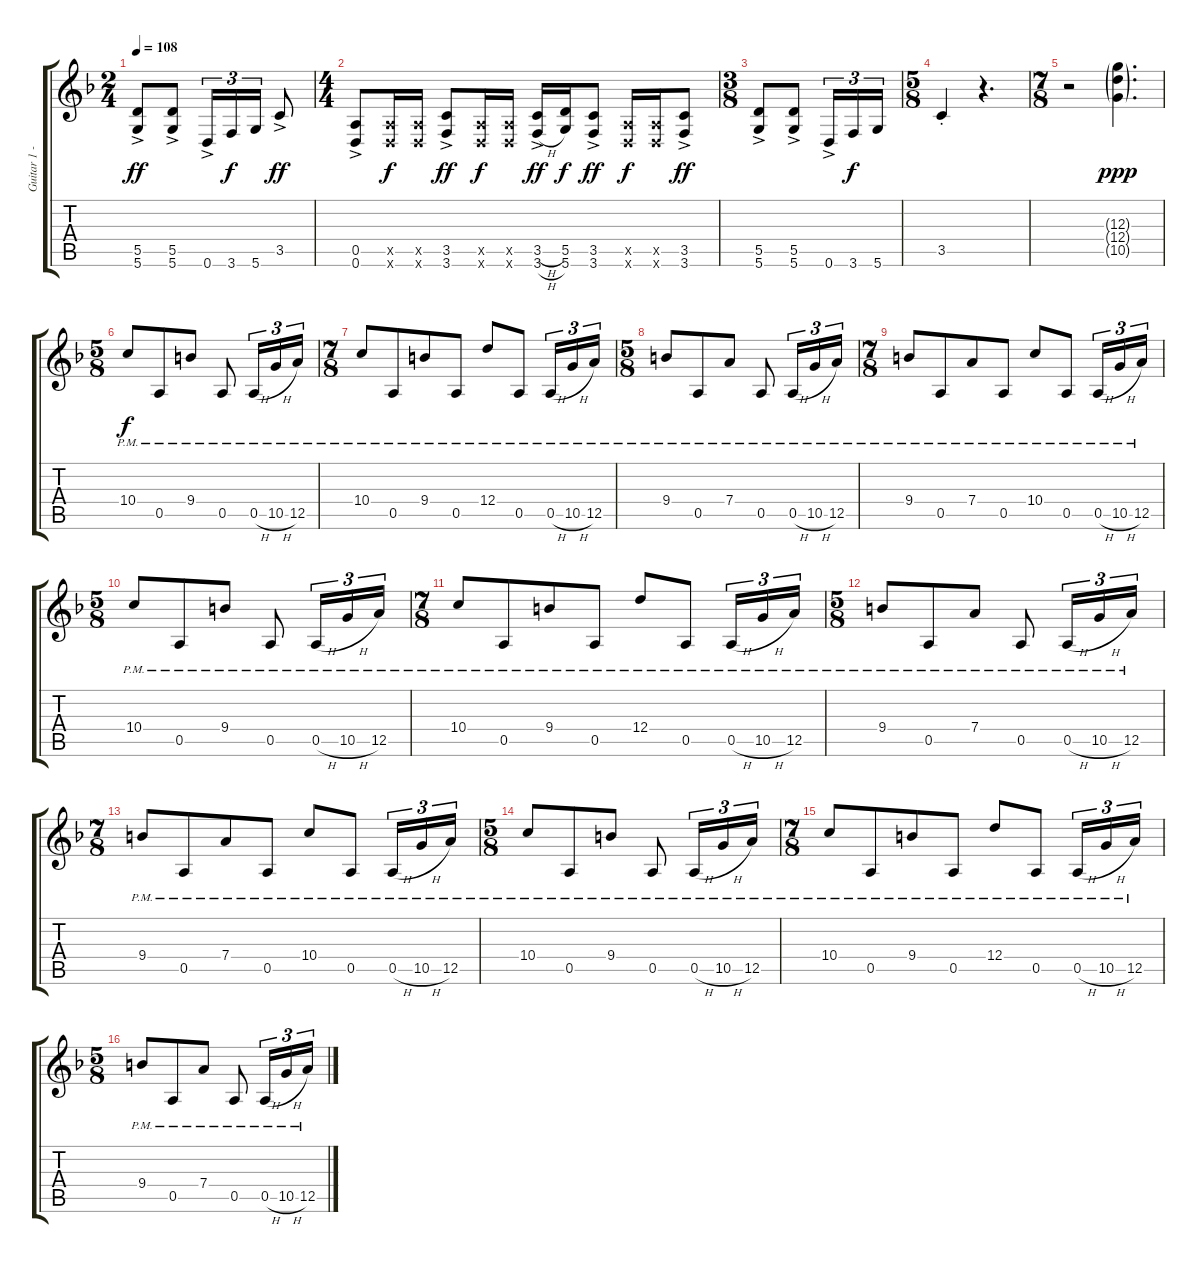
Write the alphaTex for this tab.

\track ("Guitar 1 - hidden" "Guitar 1 -") {instrument overdrivenguitar}
\staff {score tabs}
\tuning (E4 B3 G3 D3 A2 D2) {hide}
\ts (2 4)
\tempo 108
\clef g2
\ks dminor
(5.5{ac} 5.6{ac}).8{dy ff} (5.5{ac} 5.6{ac}).8 0.6{ac}.16{tu (3 2)} 3.6.16{tu (3 2) dy f} 5.6.16{tu (3 2)} 3.5{ac}.8{dy ff} |
\ts (4 4)
(0.5{ac} 0.6{ac}).8 (0.5{x} 0.6{x}).16{dy f} (0.5{x} 0.6{x}).16 (3.5{ac} 3.6{ac}).8{dy ff} (0.5{x} 0.6{x}).16{dy f} (0.5{x} 0.6{x}).16 (3.5{h ac} 3.6{h ac}).16{dy ff} (5.5 5.6).16{dy f} (3.5{ac} 3.6{ac}).8{dy ff} (0.5{x} 0.6{x}).16{dy f} (0.5{x} 0.6{x}).16 (3.5{ac} 3.6{ac}).8{dy ff} |
\ts (3 8)
(5.5{ac} 5.6{ac}).8 (5.5{ac} 5.6{ac}).8 0.6{ac}.16{tu (3 2)} 3.6.16{tu (3 2) dy f} 5.6.16{tu (3 2)} |
\ts (5 8)
3.5{st}.4 r.4{d} |
\ts (7 8)
r.2 (12.3{g} 12.4{g} 10.5{g}).4{d dy ppp} |
\ts (5 8)
10.4{pm}.8{dy f} 0.5{pm}.8 9.4{pm}.8 0.5{pm}.8 0.5{h pm}.16{tu (3 2)} 10.5{h pm}.16{tu (3 2)} 12.5{pm}.16{tu (3 2)} |
\ts (7 8)
10.4{pm}.8 0.5{pm}.8 9.4{pm}.8 0.5{pm}.8 12.4{pm}.8 0.5{pm}.8 0.5{h pm}.16{tu (3 2)} 10.5{h pm}.16{tu (3 2)} 12.5{pm}.16{tu (3 2)} |
\ts (5 8)
9.4{pm}.8 0.5{pm}.8 7.4{pm}.8 0.5{pm}.8 0.5{h pm}.16{tu (3 2)} 10.5{h pm}.16{tu (3 2)} 12.5{pm}.16{tu (3 2)} |
\ts (7 8)
9.4{pm}.8 0.5{pm}.8 7.4{pm}.8 0.5{pm}.8 10.4{pm}.8 0.5{pm}.8 0.5{h pm}.16{tu (3 2)} 10.5{h pm}.16{tu (3 2)} 12.5{pm}.16{tu (3 2)} |
\ts (5 8)
10.4{pm}.8 0.5{pm}.8 9.4{pm}.8 0.5{pm}.8 0.5{h pm}.16{tu (3 2)} 10.5{h pm}.16{tu (3 2)} 12.5{pm}.16{tu (3 2)} |
\ts (7 8)
10.4{pm}.8 0.5{pm}.8 9.4{pm}.8 0.5{pm}.8 12.4{pm}.8 0.5{pm}.8 0.5{h pm}.16{tu (3 2)} 10.5{h pm}.16{tu (3 2)} 12.5{pm}.16{tu (3 2)} |
\ts (5 8)
9.4{pm}.8 0.5{pm}.8 7.4{pm}.8 0.5{pm}.8 0.5{h pm}.16{tu (3 2)} 10.5{h pm}.16{tu (3 2)} 12.5{pm}.16{tu (3 2)} |
\ts (7 8)
9.4{pm}.8 0.5{pm}.8 7.4{pm}.8 0.5{pm}.8 10.4{pm}.8 0.5{pm}.8 0.5{h pm}.16{tu (3 2)} 10.5{h pm}.16{tu (3 2)} 12.5{pm}.16{tu (3 2)} |
\ts (5 8)
10.4{pm}.8 0.5{pm}.8 9.4{pm}.8 0.5{pm}.8 0.5{h pm}.16{tu (3 2)} 10.5{h pm}.16{tu (3 2)} 12.5{pm}.16{tu (3 2)} |
\ts (7 8)
10.4{pm}.8 0.5{pm}.8 9.4{pm}.8 0.5{pm}.8 12.4{pm}.8 0.5{pm}.8 0.5{h pm}.16{tu (3 2)} 10.5{h pm}.16{tu (3 2)} 12.5{pm}.16{tu (3 2)} |
\ts (5 8)
9.4{pm}.8 0.5{pm}.8 7.4{pm}.8 0.5{pm}.8 0.5{h pm}.16{tu (3 2)} 10.5{h pm}.16{tu (3 2)} 12.5{pm}.16{tu (3 2)}
